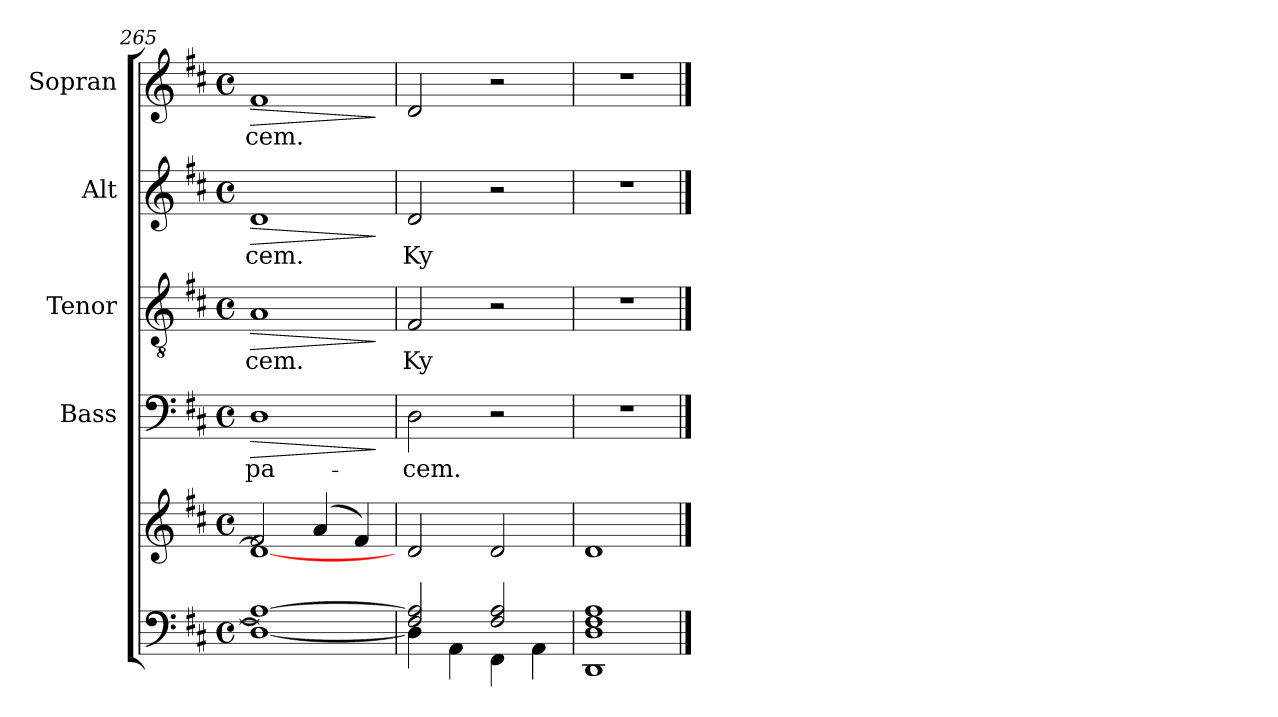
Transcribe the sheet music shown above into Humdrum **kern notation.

**kern	**kern	**kern	**text	**dynam	**kern	**text	**dynam	**kern	**text	**dynam	**kern	**text	**dynam
*part5	*part5	*part4	*part4	*part4	*part3	*part3	*part3	*part2	*part2	*part2	*part1	*part1	*part1
*staff6	*staff5	*staff4	*staff4	*staff4	*staff3	*staff3	*staff3	*staff2	*staff2	*staff2	*staff1	*staff1	*staff1
*	*	*I"Bass	*	*	*I"Tenor	*	*	*I"Alt	*	*	*I"Sopran	*	*
*	*	*I'B.	*	*	*I'T.	*	*	*I'A.	*	*	*I'S.	*	*
*clefF4	*clefG2	*clefF4	*	*	*clefGv2	*	*	*clefG2	*	*	*clefG2	*	*
*k[f#c#]	*k[f#c#]	*k[f#c#]	*	*	*k[f#c#]	*	*	*k[f#c#]	*	*	*k[f#c#]	*	*
*D:	*D:	*D:	*	*	*D:	*	*	*D:	*	*	*D:	*	*
*M4/4	*M4/4	*M4/4	*	*	*M4/4	*	*	*M4/4	*	*	*M4/4	*	*
*met(c)	*met(c)	*met(c)	*	*	*met(c)	*	*	*met(c)	*	*	*met(c)	*	*
=265	=265	=265	=265	=265	=265	=265	=265	=265	=265	=265	=265	=265	=265
*^	*^	*	*	*	*	*	*	*	*	*	*	*	*
!	!	!	!	!	!LO:LY:b	!LO:HP:b	!	!LO:LY:b	!LO:HP:b	!	!LO:LY:b	!LO:HP:b	!	!LO:LY:b	!LO:HP:b
1A_	1D_	2f#/	1d_	1D	pa-	>	1A	-cem.	>	1d	-cem.	>	1f#	-cem.	>
.	.	(4a/	.	.	.	.	.	.	.	.	.	.	.	.	.
.	.	4f#/)	.	.	.	.	.	.	.	.	.	.	.	.	.
*v	*v	*	*	*	*	*	*	*	*	*	*	*	*	*	*
*	*v	*v	*	*	*	*	*	*	*	*	*	*	*	*
.	.	.	.	]	.	.	]	.	.	]	.	.	]
=266	=266	=266	=266	=266	=266	=266	=266	=266	=266	=266	=266	=266	=266
*^	*	*	*	*	*	*	*	*	*	*	*	*	*
!	!	!	!	!LO:LY:b	!	!	!LO:LY:b	!	!	!LO:LY:b	!	!	!	!
2F#/ 2A/]	4D\]	2d/	2D\	-cem.	.	2F#/	Ky-	.	2d/	Ky-	.	2d/	.	.
.	4AA\	.	.	.	.	.	.	.	.	.	.	.	.	.
2F#/ 2A/	4FF#\	2d/	2r	.	.	2r	.	.	2r	.	.	2r	.	.
.	4AA\	.	.	.	.	.	.	.	.	.	.	.	.	.
=267	=267	=267	=267	=267	=267	=267	=267	=267	=267	=267	=267	=267	=267	=267
1D 1F# 1A	1DD	1d	1r	.	.	1r	.	.	1r	.	.	1r	.	.
*v	*v	*	*	*	*	*	*	*	*	*	*	*	*	*
==	==	==	==	==	==	==	==	==	==	==	==	==	==
*-	*-	*-	*-	*-	*-	*-	*-	*-	*-	*-	*-	*-	*-
